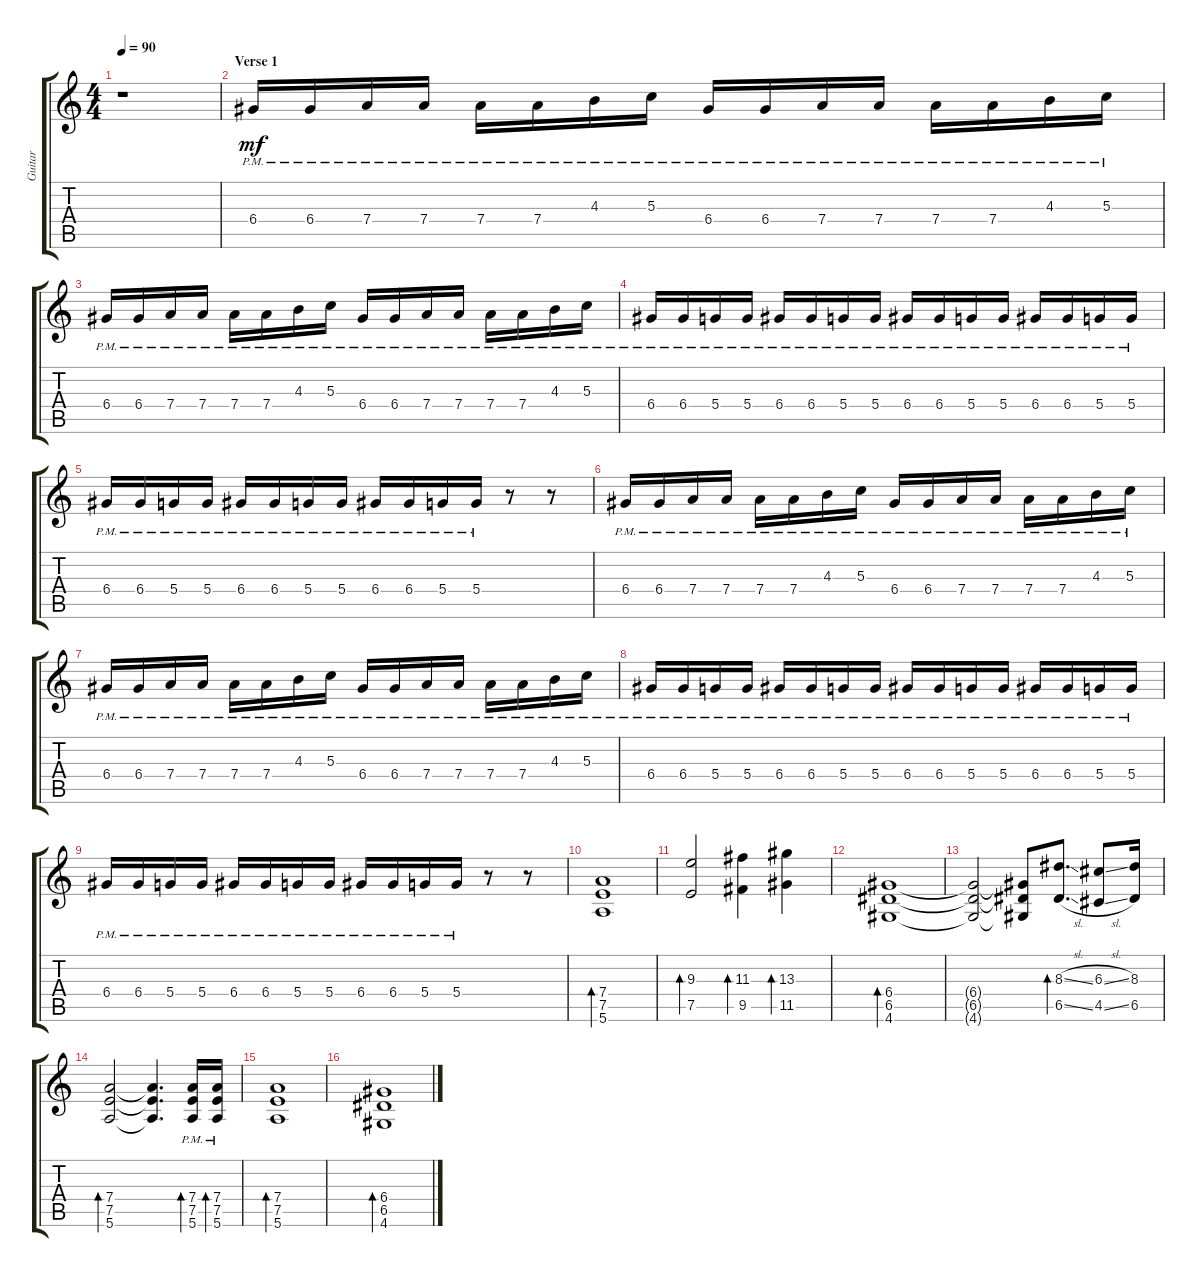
\track ("Guitar" "Guitar") {instrument overdrivenguitar}
\staff {score tabs}
\tuning (E4 B3 G3 D3 A2 E2) {hide}
\ts (4 4)
\tempo 90
\clef g2
\ks c
r.1{dy mf instrument overdrivenguitar} |
\section ("" "Verse 1")
6.4{pm}.16 6.4{pm}.16 7.4{pm}.16 7.4{pm}.16 7.4{pm}.16 7.4{pm}.16 4.3{pm}.16 5.3{pm}.16 6.4{pm}.16 6.4{pm}.16 7.4{pm}.16 7.4{pm}.16 7.4{pm}.16 7.4{pm}.16 4.3{pm}.16 5.3{pm}.16 |
6.4{pm}.16 6.4{pm}.16 7.4{pm}.16 7.4{pm}.16 7.4{pm}.16 7.4{pm}.16 4.3{pm}.16 5.3{pm}.16 6.4{pm}.16 6.4{pm}.16 7.4{pm}.16 7.4{pm}.16 7.4{pm}.16 7.4{pm}.16 4.3{pm}.16 5.3{pm}.16 |
6.4{pm}.16 6.4{pm}.16 5.4{pm}.16 5.4{pm}.16 6.4{pm}.16 6.4{pm}.16 5.4{pm}.16 5.4{pm}.16 6.4{pm}.16 6.4{pm}.16 5.4{pm}.16 5.4{pm}.16 6.4{pm}.16 6.4{pm}.16 5.4{pm}.16 5.4{pm}.16 |
6.4{pm}.16 6.4{pm}.16 5.4{pm}.16 5.4{pm}.16 6.4{pm}.16 6.4{pm}.16 5.4{pm}.16 5.4{pm}.16 6.4{pm}.16 6.4{pm}.16 5.4{pm}.16 5.4{pm}.16 r.8 r.8 |
6.4{pm}.16 6.4{pm}.16 7.4{pm}.16 7.4{pm}.16 7.4{pm}.16 7.4{pm}.16 4.3{pm}.16 5.3{pm}.16 6.4{pm}.16 6.4{pm}.16 7.4{pm}.16 7.4{pm}.16 7.4{pm}.16 7.4{pm}.16 4.3{pm}.16 5.3{pm}.16 |
6.4{pm}.16 6.4{pm}.16 7.4{pm}.16 7.4{pm}.16 7.4{pm}.16 7.4{pm}.16 4.3{pm}.16 5.3{pm}.16 6.4{pm}.16 6.4{pm}.16 7.4{pm}.16 7.4{pm}.16 7.4{pm}.16 7.4{pm}.16 4.3{pm}.16 5.3{pm}.16 |
6.4{pm}.16 6.4{pm}.16 5.4{pm}.16 5.4{pm}.16 6.4{pm}.16 6.4{pm}.16 5.4{pm}.16 5.4{pm}.16 6.4{pm}.16 6.4{pm}.16 5.4{pm}.16 5.4{pm}.16 6.4{pm}.16 6.4{pm}.16 5.4{pm}.16 5.4{pm}.16 |
6.4{pm}.16 6.4{pm}.16 5.4{pm}.16 5.4{pm}.16 6.4{pm}.16 6.4{pm}.16 5.4{pm}.16 5.4{pm}.16 6.4{pm}.16 6.4{pm}.16 5.4{pm}.16 5.4{pm}.16 r.8 r.8 |
(7.4 7.5 5.6).1{bd 30} |
(9.3 7.5).2{bd 30} (11.3 9.5).4{bd 30} (13.3 11.5).4{bd 30} |
(6.4 6.5 4.6).1{bd 30} |
(6.4{t} 6.5{t} 4.6{t}).2 (6.4{t} 6.5{t} 4.6{t}).8 (8.3{sl} 6.5{sl}).8{d bd 30} (6.3{sl} 4.5{sl}).8 (8.3 6.5).16 |
(7.4 7.5 5.6).2{bd 30} (7.4{t} 7.5{t} 5.6{t}).4{d} (7.4{pm} 7.5{pm} 5.6{pm}).16{bd 30} (7.4{pm} 7.5{pm} 5.6{pm}).16{bd 30} |
(7.4 7.5 5.6).1{bd 30} |
(6.4 6.5 4.6).1{bd 30}
